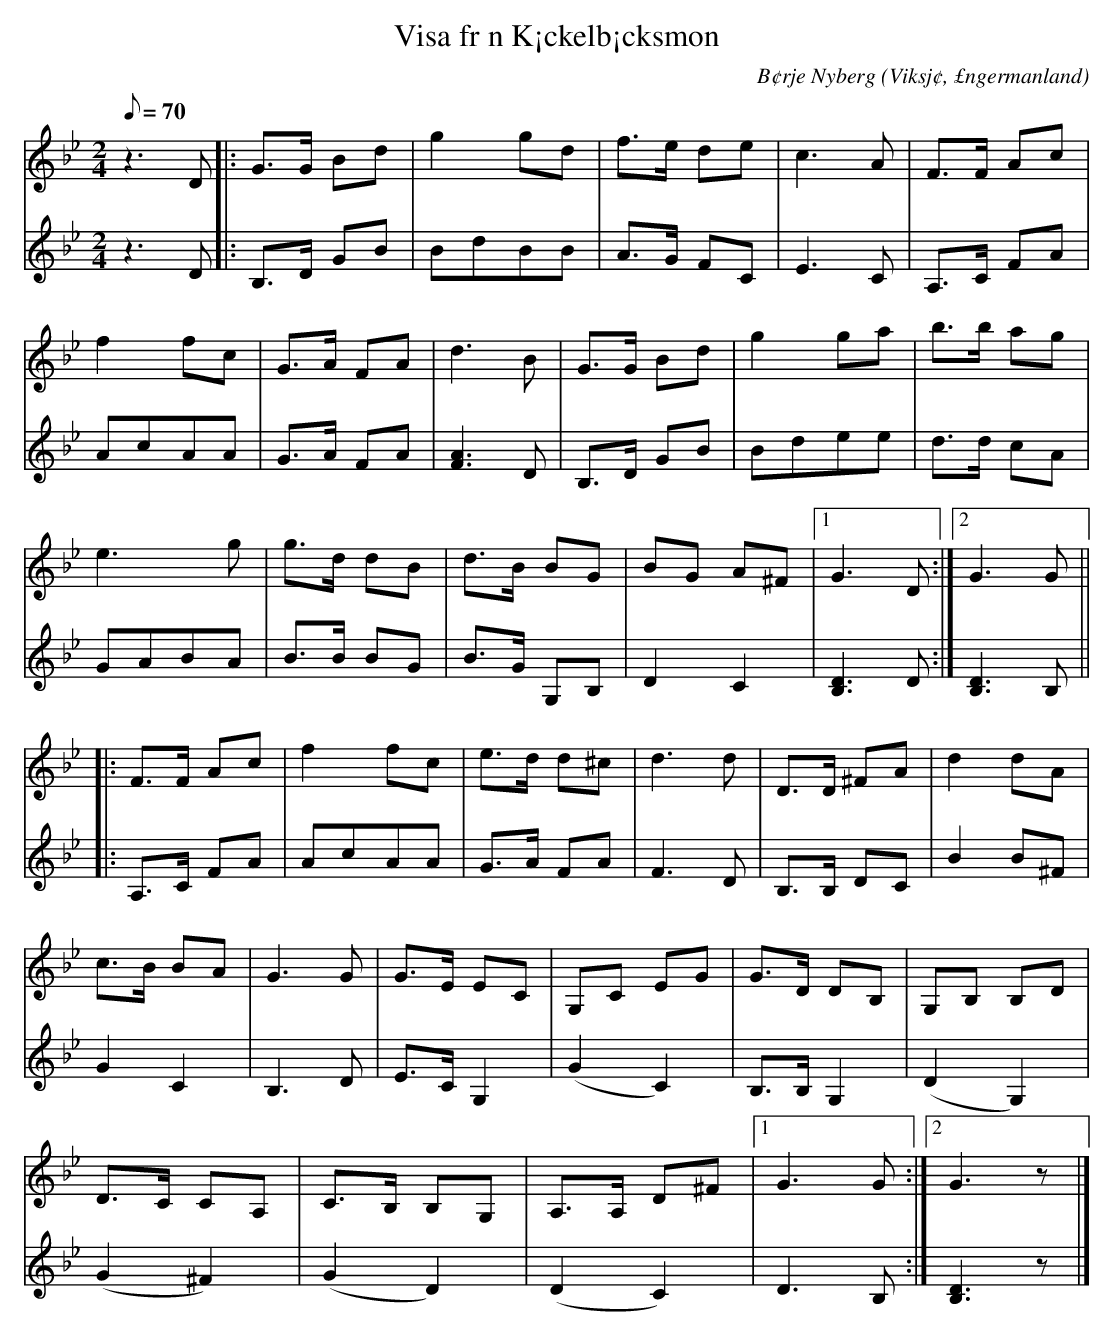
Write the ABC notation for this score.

X:1
T:Visa fr n K¡ckelb¡cksmon
C:B¢rje Nyberg
O:Viksj¢, £ngermanland
M:2/4
L:1/8
Q:70
K:Gm
V:1
z2> D2|: G>G Bd | g2 gd | f>e de | c2>A2 | F>F Ac |
f2 fc | G>A FA | d2>B2 | G>G Bd |g2 ga | b>b ag |
e2> g2 | g>d dB |d>B BG |BG A^F |1 G2> D2 :|2 G2> G2 ||
|: F>F Ac | f2 fc | e>d d^c | d2>d2 | D>D ^FA | d2 dA |
c>B BA |G2> G2 | G>E EC | G,C EG | G>D DB, | G,B, B,D |
D>C CA, | C>B, B,G, | A,>A, D^F |1 G2> G2 :|2 G2> z2 |]
V:2
z2> D2 |: B,>D GB | BdBB | A>G FC | E2>C2 | A,>C FA |
AcAA | G>A FA| [A2F2]> D2 | B,>D GB | Bdee | d>d cA |
GABA | B>B BG | B>G G,B, | D2C2 | [D2B,2]> D2 :| [D2B,2]> B,2 ||
|: A,>C FA | AcAA | G>A FA | F2> D2 | B,>B, DC | B2 B^F |
G2 C2 | B,2> D2 | E>C G,2 | (G2 C2) | B,>B, G,2 | (D2 G,2) |
(G2 ^F2) | (G2 D2) | (D2 C2) | D2> B,2 :| [D2B,2]> z2 |]
